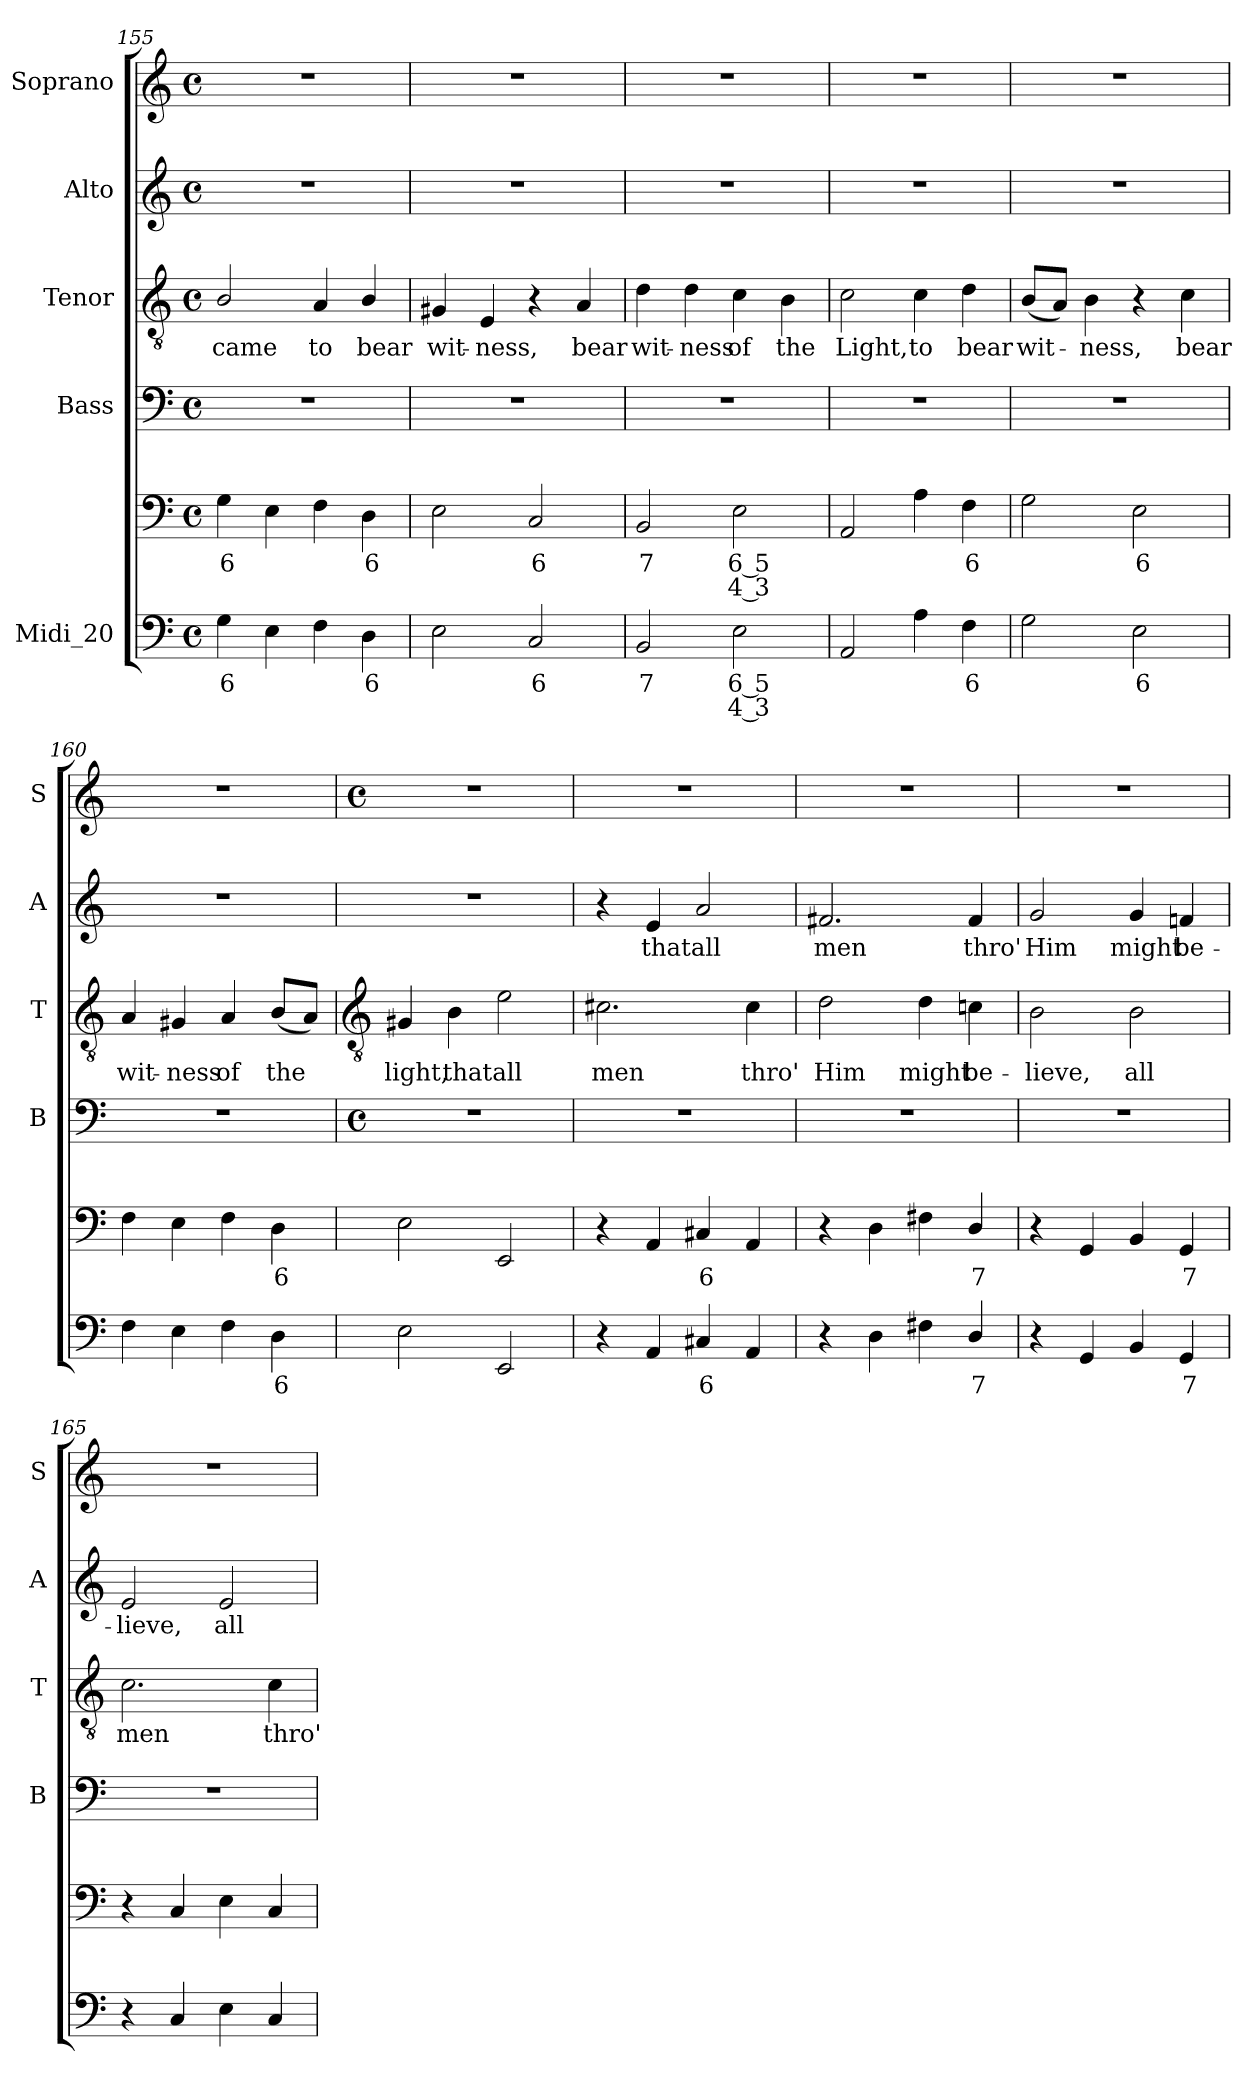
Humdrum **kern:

**kern	**text	**text	**kern	**text	**text	**kern	**kern	**text	**kern	**text	**kern
*part5	*part5	*part5	*part5	*part5	*part5	*part4	*part3	*part3	*part2	*part2	*part1
*staff6	*staff6	*staff6	*staff5	*staff5	*staff5	*staff4	*staff3	*staff3	*staff2	*staff2	*staff1
*I"Midi_20	*	*	*	*	*	*I"Bass	*I"Tenor	*	*I"Alto	*	*I"Soprano
*	*	*	*	*	*	*I'B	*I'T	*	*I'A	*	*I'S
!!LO:LB:g=z
*clefF4	*	*	*clefF4	*	*	*clefF4	*clefGv2	*	*clefG2	*	*clefG2
*k[]	*	*	*k[]	*	*	*k[]	*k[]	*	*k[]	*	*k[]
*C:	*	*	*C:	*	*	*C:	*C:	*	*C:	*	*C:
*M4/4	*	*	*M4/4	*	*	*M4/4	*M4/4	*	*M4/4	*	*M4/4
*met(c)	*	*	*met(c)	*	*	*met(c)	*met(c)	*	*met(c)	*	*met(c)
=155	=155	=155	=155	=155	=155	=155	=155	=155	=155	=155	=155
!	!LO:LY:b	!	!	!LO:LY:b	!	!	!	!LO:LY:b	!	!	!
4G	6	.	4G	6	.	1r	2B/	came	1r	.	1r
4E	.	.	4E	.	.	.	.	.	.	.	.
!	!	!	!	!	!	!	!	!LO:LY:b	!	!	!
4F	.	.	4F	.	.	.	4A	to	.	.	.
!	!LO:LY:b	!	!	!LO:LY:b	!	!	!	!LO:LY:b	!	!	!
4D	6	.	4D	6	.	.	4B/	bear	.	.	.
=156	=156	=156	=156	=156	=156	=156	=156	=156	=156	=156	=156
!	!	!	!	!	!	!	!	!LO:LY:b	!	!	!
2E	.	.	2E	.	.	1r	4G#X	wit-	1r	.	1r
!	!	!	!	!	!	!	!	!LO:LY:b	!	!	!
.	.	.	.	.	.	.	4E	-ness,	.	.	.
!	!LO:LY:b	!	!	!LO:LY:b	!	!	!	!	!	!	!
2C	6	.	2C	6	.	.	4r	.	.	.	.
!	!	!	!	!	!	!	!	!LO:LY:b	!	!	!
.	.	.	.	.	.	.	4A	bear	.	.	.
=157	=157	=157	=157	=157	=157	=157	=157	=157	=157	=157	=157
!	!LO:LY:b	!	!	!LO:LY:b	!	!	!	!LO:LY:b	!	!	!
2BB	7	.	2BB	7	.	1r	4d	wit-	1r	.	1r
!	!	!	!	!	!	!	!	!LO:LY:b	!	!	!
.	.	.	.	.	.	.	4d	-ness	.	.	.
!	!LO:LY:b	!LO:LY:b	!	!LO:LY:b	!LO:LY:b	!	!	!LO:LY:b	!	!	!
2E	6 5	4 3	2E	6 5	4 3	.	4c	of	.	.	.
!	!	!	!	!	!	!	!	!LO:LY:b	!	!	!
.	.	.	.	.	.	.	4B	the	.	.	.
=158	=158	=158	=158	=158	=158	=158	=158	=158	=158	=158	=158
!	!	!	!	!	!	!	!	!LO:LY:b	!	!	!
2AA	.	.	2AA	.	.	1r	2c	Light,	1r	.	1r
!	!	!	!	!	!	!	!	!LO:LY:b	!	!	!
4A	.	.	4A	.	.	.	4c	to	.	.	.
!	!LO:LY:b	!	!	!LO:LY:b	!	!	!	!LO:LY:b	!	!	!
4F	6	.	4F	6	.	.	4d	bear	.	.	.
=159	=159	=159	=159	=159	=159	=159	=159	=159	=159	=159	=159
!	!	!	!	!	!	!	!	!LO:LY:b	!	!	!
2G	.	.	2G	.	.	1r	(<8BL	wit-	1r	.	1r
.	.	.	.	.	.	.	8AJ)	.	.	.	.
!	!	!	!	!	!	!	!	!LO:LY:b	!	!	!
.	.	.	.	.	.	.	4B	ness,	.	.	.
!	!LO:LY:b	!	!	!LO:LY:b	!	!	!	!	!	!	!
2E	6	.	2E	6	.	.	4r	.	.	.	.
!	!	!	!	!	!	!	!	!LO:LY:b	!	!	!
.	.	.	.	.	.	.	4c	bear	.	.	.
=160	=160	=160	=160	=160	=160	=160	=160	=160	=160	=160	=160
!	!	!	!	!	!	!	!	!LO:LY:b	!	!	!
4F	.	.	4F	.	.	1r	4A	wit-	1r	.	1r
!	!	!	!	!	!	!	!	!LO:LY:b	!	!	!
4E	.	.	4E	.	.	.	4G#X	-ness	.	.	.
!	!	!	!	!	!	!	!	!LO:LY:b	!	!	!
4F	.	.	4F	.	.	.	4A	of	.	.	.
!	!LO:LY:b	!	!	!LO:LY:b	!	!	!	!LO:LY:b	!	!	!
4D	6	.	4D	6	.	.	(<8BL	the	.	.	.
.	.	.	.	.	.	.	8AJ)	.	.	.	.
!!LO:LB:g=z
=161	=161	=161	=161	=161	=161	=161	=161	=161	=161	=161	=161
*	*	*	*	*	*	*	*clefGv2	*	*	*	*
*	*	*	*	*	*	*M4/4	*	*	*	*	*M4/4
*	*	*	*	*	*	*met(c)	*	*	*	*	*met(c)
!	!	!	!	!	!	!	!	!LO:LY:b	!	!	!
2E	.	.	2E	.	.	1r	4G#X	light,	1r	.	1r
!	!	!	!	!	!	!	!	!LO:LY:b	!	!	!
.	.	.	.	.	.	.	4B	that	.	.	.
!	!	!	!	!	!	!	!	!LO:LY:b	!	!	!
2EE	.	.	2EE	.	.	.	2e	all	.	.	.
=162	=162	=162	=162	=162	=162	=162	=162	=162	=162	=162	=162
!	!	!	!	!	!	!	!	!LO:LY:b	!	!	!
4r	.	.	4r	.	.	1r	2.c#X	men	4r	.	1r
!	!	!	!	!	!	!	!	!	!	!LO:LY:b	!
4AA	.	.	4AA	.	.	.	.	.	4e	that	.
!	!LO:LY:b	!	!	!LO:LY:b	!	!	!	!	!	!LO:LY:b	!
4C#X	6	.	4C#X	6	.	.	.	.	2a	all	.
!	!	!	!	!	!	!	!	!LO:LY:b	!	!	!
4AA	.	.	4AA	.	.	.	4c#	thro'	.	.	.
=163	=163	=163	=163	=163	=163	=163	=163	=163	=163	=163	=163
!	!	!	!	!	!	!	!	!LO:LY:b	!	!LO:LY:b	!
4r	.	.	4r	.	.	1r	2d	Him	2.f#X	men	1r
4D	.	.	4D	.	.	.	.	.	.	.	.
!	!	!	!	!	!	!	!	!LO:LY:b	!	!	!
4F#X	.	.	4F#X	.	.	.	4d	might	.	.	.
!	!LO:LY:b	!	!	!LO:LY:b	!	!	!	!LO:LY:b	!	!LO:LY:b	!
4D/	7	.	4D/	7	.	.	4cn	be-	4f#	thro'	.
=164	=164	=164	=164	=164	=164	=164	=164	=164	=164	=164	=164
!	!	!	!	!	!	!	!	!LO:LY:b	!	!LO:LY:b	!
4r	.	.	4r	.	.	1r	2B	-lieve,	2g	Him	1r
4GG	.	.	4GG	.	.	.	.	.	.	.	.
!	!	!	!	!	!	!	!	!LO:LY:b	!	!LO:LY:b	!
4BB	.	.	4BB	.	.	.	2B	all	4g	might	.
!	!LO:LY:b	!	!	!LO:LY:b	!	!	!	!	!	!LO:LY:b	!
4GG	7	.	4GG	7	.	.	.	.	4fn	be-	.
=165	=165	=165	=165	=165	=165	=165	=165	=165	=165	=165	=165
!	!	!	!	!	!	!	!	!LO:LY:b	!	!LO:LY:b	!
4r	.	.	4r	.	.	1r	2.c	men	2e	-lieve,	1r
4C	.	.	4C	.	.	.	.	.	.	.	.
!	!	!	!	!	!	!	!	!	!	!LO:LY:b	!
4E	.	.	4E	.	.	.	.	.	2e	all	.
!	!	!	!	!	!	!	!	!LO:LY:b	!	!	!
4C	.	.	4C	.	.	.	4c	thro'	.	.	.
=	=	=	=	=	=	=	=	=	=	=	=
*-	*-	*-	*-	*-	*-	*-	*-	*-	*-	*-	*-
